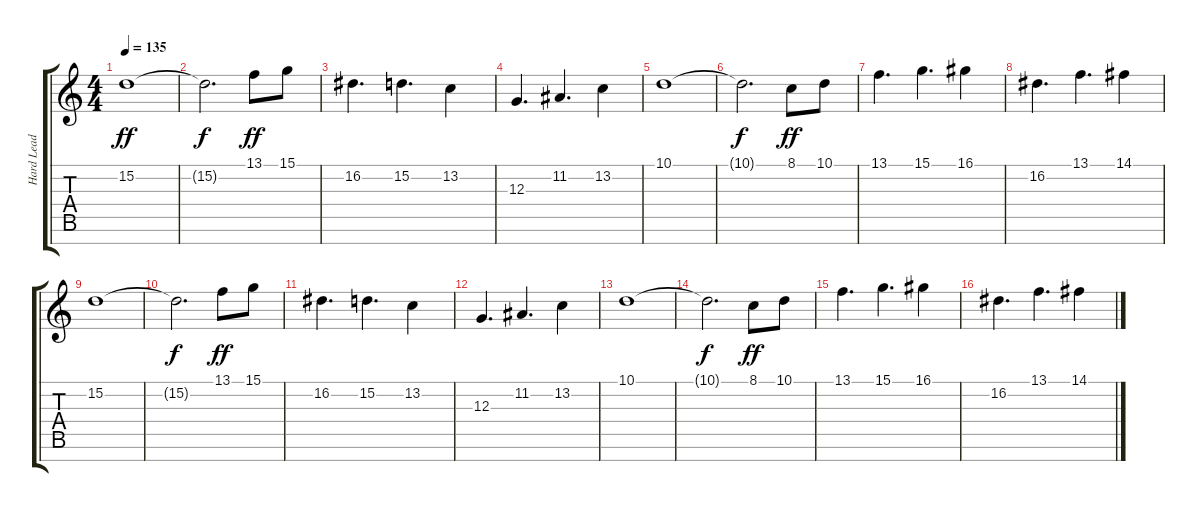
\track ("Hard Lead String" "Hard Lead ") {instrument lead1square}
\staff {score tabs}
\tuning (E4 B3 G3 D3 A2 E2 B1) {hide}
\ts (4 4)
\tempo 135
\clef g2
\ks c
15.2.1{dy ff} |
15.2{t}.2{d dy f} 13.1.8{dy ff} 15.1.8 |
16.2.4{d} 15.2.4{d} 13.2.4 |
12.3.4{d} 11.2.4{d} 13.2.4 |
10.1.1 |
10.1{t}.2{d dy f} 8.1.8{dy ff} 10.1.8 |
13.1.4{d} 15.1.4{d} 16.1.4 |
16.2.4{d} 13.1.4{d} 14.1.4 |
15.2.1 |
15.2{t}.2{d dy f} 13.1.8{dy ff} 15.1.8 |
16.2.4{d} 15.2.4{d} 13.2.4 |
12.3.4{d} 11.2.4{d} 13.2.4 |
10.1.1 |
10.1{t}.2{d dy f} 8.1.8{dy ff} 10.1.8 |
13.1.4{d} 15.1.4{d} 16.1.4 |
16.2.4{d} 13.1.4{d} 14.1.4
